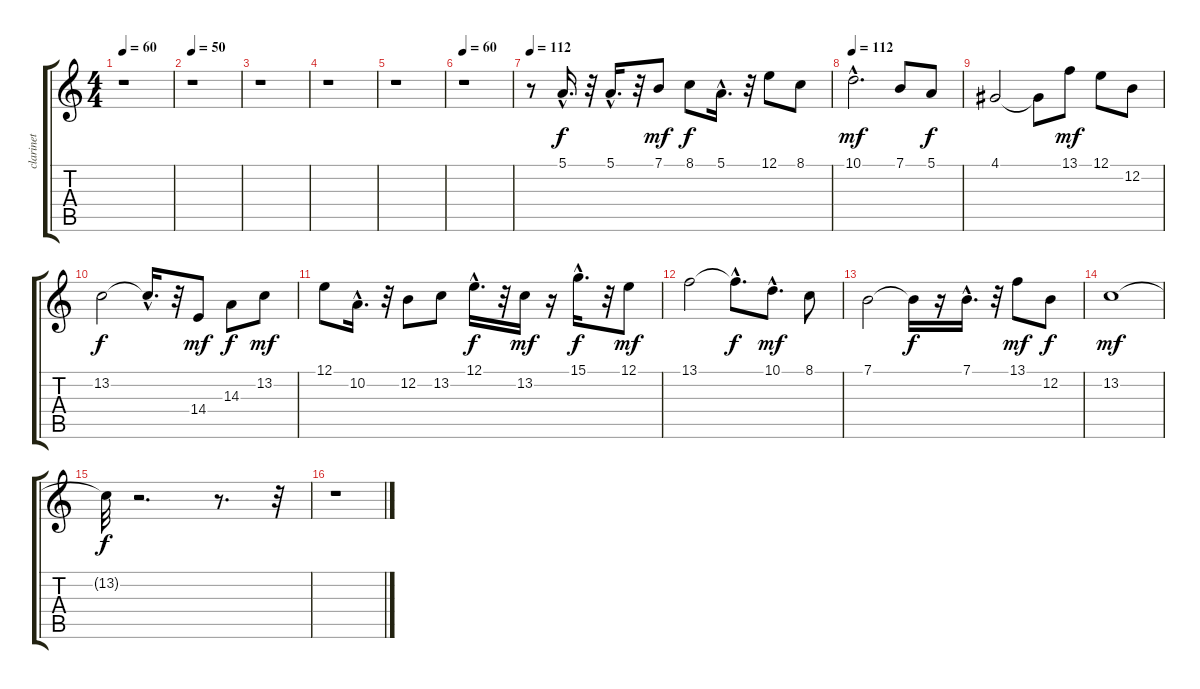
\track ("clarinet" "clarinet") {instrument clarinet}
\staff {score tabs}
\tuning (E4 B3 G3 D3 A2 E2) {hide}
\ts (4 4)
\tempo 60
\clef g2
\ks c
r.1{dy f instrument clarinet} |
\tempo 50
r.1 |
r.1 |
r.1 |
r.1 |
\tempo 60
r.1 |
\tempo 112
r.8 5.1{hac}.16{d} r.32 5.1{hac}.16{d} r.32 7.1.8{dy mf} 8.1.8{dy f} 5.1{hac}.16{d} r.32 12.1.8 8.1.8 |
\tempo 112
10.1{hac}.2{d dy mf} 7.1.8 5.1.8{dy f} |
4.1.2 4.1{t}.8 13.1.8{dy mf} 12.1.8 12.2.8 |
13.2.2{dy f} 13.2{hac t}.16{d} r.32 14.4.8{dy mf} 14.3.8{dy f} 13.2.8{dy mf} |
12.1.8 10.2{hac}.16{d} r.32 12.2.8 13.2.8 12.1{hac}.16{d dy f} r.32 13.2.16{dy mf} r.16 15.1{hac}.16{d dy f} r.32 12.1.8{dy mf} |
13.1.2 13.1{hac t}.8{d dy f} 10.1{hac}.8{d dy mf} 8.1.8 |
7.1.2 7.1{t}.16{dy f} r.16 7.1{hac}.16{d} r.32 13.1.8{dy mf} 12.2.8{dy f} |
13.2.1{dy mf} |
13.2{t}.32{dy f} r.2{d} r.8{d} r.32 |
r.1
